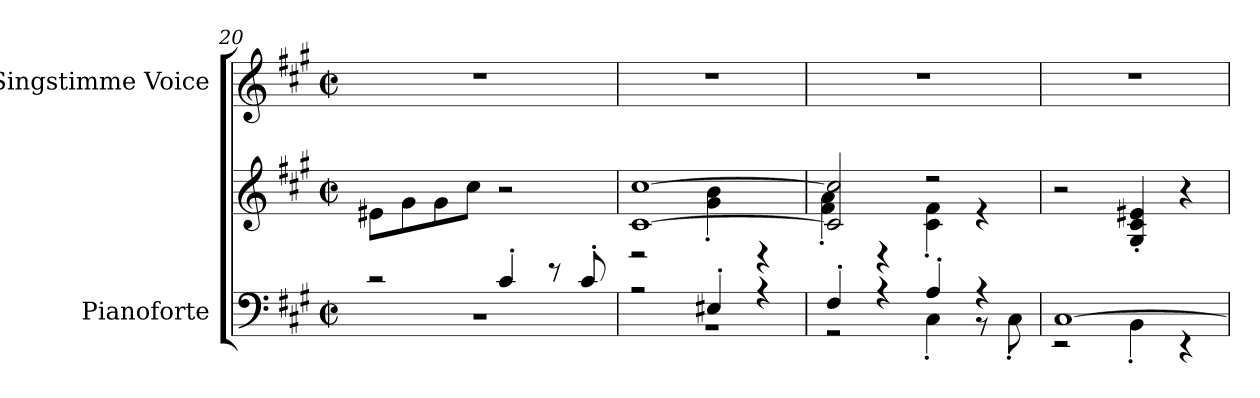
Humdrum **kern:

**kern	**kern	**kern
*part2	*part2	*part1
*staff3	*staff2	*staff1
*I"Pianoforte	*	*I"Singstimme Voice
*I'Pno	*	*
!!LO:PB:g=z
*clefF4	*clefG2	*clefG2
*k[f#c#g#]	*k[f#c#g#]	*k[f#c#g#]
*M2/2	*M2/2	*M2/2
*met(c|)	*met(c|)	*met(c|)
=20	=20	=20
*^	*	*
2r	1r	8e#X\L	1r
.	.	8g#\	.
.	.	8g#\	.
.	.	8cc#\J	.
4c#'>/	.	2r	.
8r	.	.	.
8c#'>/	.	.	.
=21	=21	=21	=21
*	*	*^	*
2r	1r	[<1c# [1cc#	2r	1r
4E#X'>/	.	.	4g#\' 4b\'	.
4r	.	.	4r	.
=22	=22	=22	=22	=22
4F#'/	2r	2c#/] 2cc#/]	4f#\' 4a\'	1r
4r	.	.	4r	.
4A'/	4C#'\	2r	4c#\' 4f#\'	.
4r	8r	.	4r	.
.	8C#'\	.	.	.
*	*	*v	*v	*
=23	=23	=23	=23
[1C#	2r	2r	1r
.	4BB'\	4G#/'> 4c#/'> 4e#X/'>	.
.	4r	4r	.
*v	*v	*	*
=	=	=
*-	*-	*-
